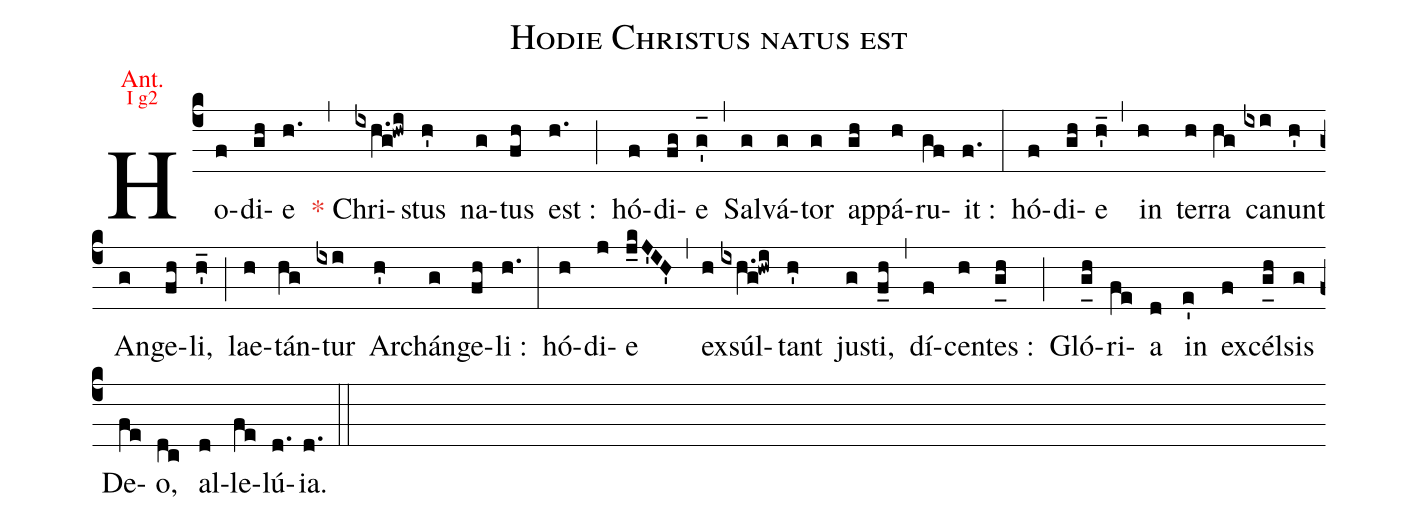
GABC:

name:Hodie Christus natus est;
office-part:Antiphona;
annotation: {\color{red}\footnotesize Ant.};
annotation: {\color{red}\scriptsize I g2};
%%
(c4) Ho(f)di(gh)e(h.) (,) <c>*</c> Chri(ixh.g!hwi)stus(h') na(g)tus(fh) est :(h.) (;) hó(f)di(fg)e(g'_[oh:h]) (,) Sal(g)vá(g)tor(g) ap(gh)pá(h)ru(gf)it :(f.) (:) hó(f)di(gh)e(h'_) (,) in(h) ter(h)ra(hg) ca(ixi)nunt(h') An(g)ge(fh)li,(h'_) (;) lae(h)<nlba>tán(hg)tur</nlba>(ixi) Ar(h')chán(g)ge(fh)li :(h.) (:) hó(h)di(j)e(j_kJ'IH') (,) ex(h)súl(ixh.g!hwi)tant(h') ju(g)sti,(f_h) (,) dí(f)cen(h)tes :(g_[uh:l]h) (;) Gló(g_[uh:l]h)ri(fe)a(d) in(e') ex(f)cél(g_[uh:l]h)sis(g) De(fe)o,(dc) al(d)le(fe)lú(d.){ia}.(d.) (::)
